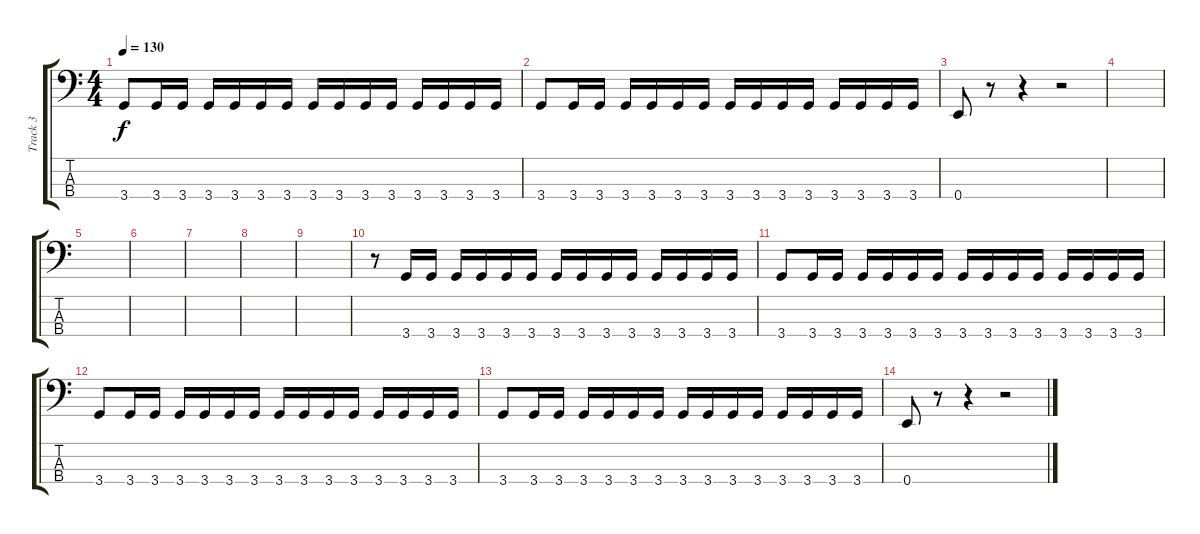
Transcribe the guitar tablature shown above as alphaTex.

\track ("Track 3" "Track 3") {instrument electricbassfinger}
\staff {score tabs}
\tuning (G2 D2 A1 E1) {hide}
\ts (4 4)
\tempo 130
\clef f4
\ks c
3.4.8{dy f} 3.4.16 3.4.16 3.4.16 3.4.16 3.4.16 3.4.16 3.4.16 3.4.16 3.4.16 3.4.16 3.4.16 3.4.16 3.4.16 3.4.16 |
3.4.8 3.4.16 3.4.16 3.4.16 3.4.16 3.4.16 3.4.16 3.4.16 3.4.16 3.4.16 3.4.16 3.4.16 3.4.16 3.4.16 3.4.16 |
0.4.8 r.8 r.4 r.2 |
|
|
|
|
|
|
r.8 3.4.16 3.4.16 3.4.16 3.4.16 3.4.16 3.4.16 3.4.16 3.4.16 3.4.16 3.4.16 3.4.16 3.4.16 3.4.16 3.4.16 |
3.4.8 3.4.16 3.4.16 3.4.16 3.4.16 3.4.16 3.4.16 3.4.16 3.4.16 3.4.16 3.4.16 3.4.16 3.4.16 3.4.16 3.4.16 |
3.4.8 3.4.16 3.4.16 3.4.16 3.4.16 3.4.16 3.4.16 3.4.16 3.4.16 3.4.16 3.4.16 3.4.16 3.4.16 3.4.16 3.4.16 |
3.4.8 3.4.16 3.4.16 3.4.16 3.4.16 3.4.16 3.4.16 3.4.16 3.4.16 3.4.16 3.4.16 3.4.16 3.4.16 3.4.16 3.4.16 |
0.4.8 r.8 r.4 r.2
